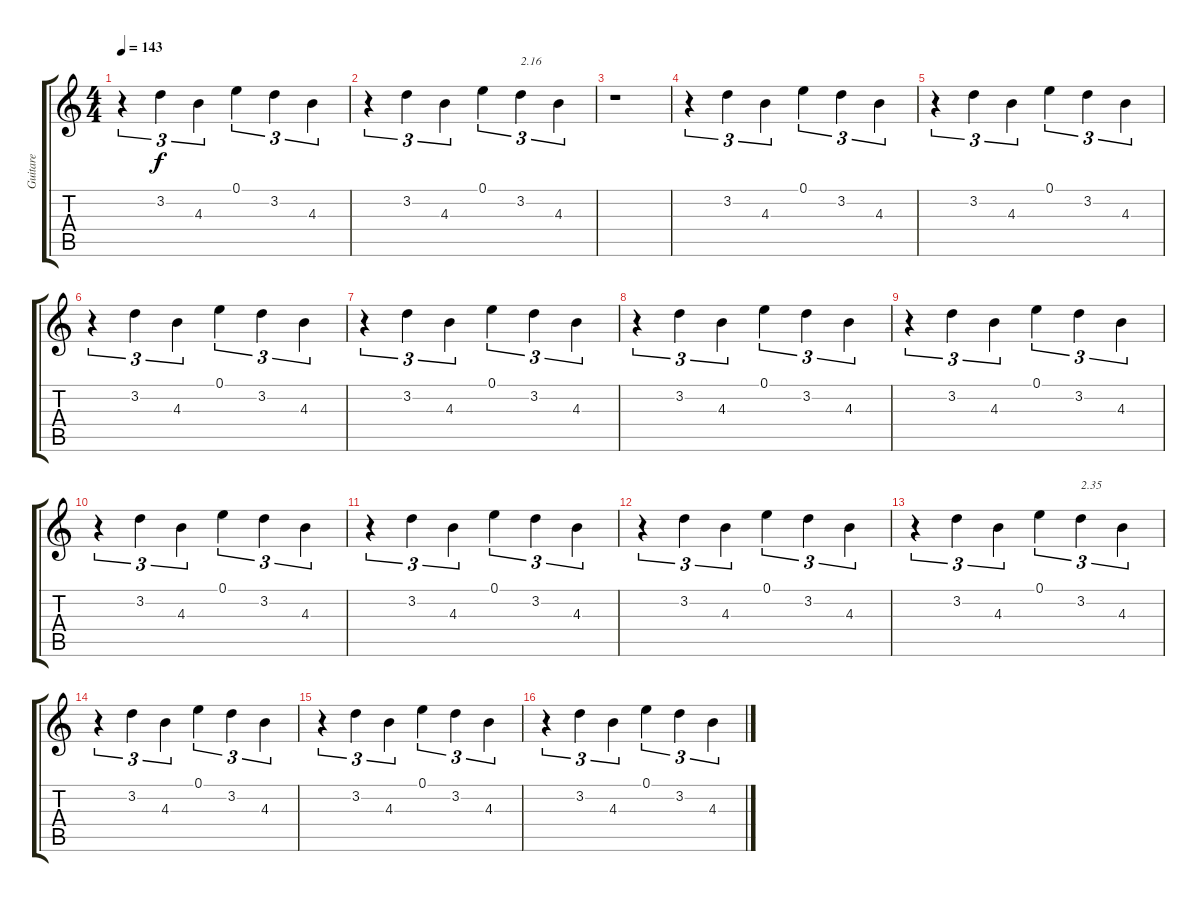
\track ("Guitare" "Guitare") {instrument distortionguitar}
\staff {score tabs}
\tuning (E4 B3 G3 D3 A2 E2) {hide}
\ts (4 4)
\tempo 143
\clef g2
\ks c
r.4{tu (3 2) dy f} 3.2.4{tu (3 2)} 4.3.4{tu (3 2)} 0.1.4{tu (3 2)} 3.2.4{tu (3 2)} 4.3.4{tu (3 2)} |
r.4{tu (3 2)} 3.2.4{tu (3 2)} 4.3.4{tu (3 2)} 0.1.4{tu (3 2)} 3.2.4{tu (3 2) txt "2.16"} 4.3.4{tu (3 2)} |
r.1 |
r.4{tu (3 2)} 3.2.4{tu (3 2)} 4.3.4{tu (3 2)} 0.1.4{tu (3 2)} 3.2.4{tu (3 2)} 4.3.4{tu (3 2)} |
r.4{tu (3 2)} 3.2.4{tu (3 2)} 4.3.4{tu (3 2)} 0.1.4{tu (3 2)} 3.2.4{tu (3 2)} 4.3.4{tu (3 2)} |
r.4{tu (3 2)} 3.2.4{tu (3 2)} 4.3.4{tu (3 2)} 0.1.4{tu (3 2)} 3.2.4{tu (3 2)} 4.3.4{tu (3 2)} |
r.4{tu (3 2)} 3.2.4{tu (3 2)} 4.3.4{tu (3 2)} 0.1.4{tu (3 2)} 3.2.4{tu (3 2)} 4.3.4{tu (3 2)} |
r.4{tu (3 2)} 3.2.4{tu (3 2)} 4.3.4{tu (3 2)} 0.1.4{tu (3 2)} 3.2.4{tu (3 2)} 4.3.4{tu (3 2)} |
r.4{tu (3 2)} 3.2.4{tu (3 2)} 4.3.4{tu (3 2)} 0.1.4{tu (3 2)} 3.2.4{tu (3 2)} 4.3.4{tu (3 2)} |
r.4{tu (3 2)} 3.2.4{tu (3 2)} 4.3.4{tu (3 2)} 0.1.4{tu (3 2)} 3.2.4{tu (3 2)} 4.3.4{tu (3 2)} |
r.4{tu (3 2)} 3.2.4{tu (3 2)} 4.3.4{tu (3 2)} 0.1.4{tu (3 2)} 3.2.4{tu (3 2)} 4.3.4{tu (3 2)} |
r.4{tu (3 2)} 3.2.4{tu (3 2)} 4.3.4{tu (3 2)} 0.1.4{tu (3 2)} 3.2.4{tu (3 2)} 4.3.4{tu (3 2)} |
r.4{tu (3 2)} 3.2.4{tu (3 2)} 4.3.4{tu (3 2)} 0.1.4{tu (3 2)} 3.2.4{tu (3 2) txt "2.35"} 4.3.4{tu (3 2)} |
r.4{tu (3 2)} 3.2.4{tu (3 2)} 4.3.4{tu (3 2)} 0.1.4{tu (3 2)} 3.2.4{tu (3 2)} 4.3.4{tu (3 2)} |
r.4{tu (3 2)} 3.2.4{tu (3 2)} 4.3.4{tu (3 2)} 0.1.4{tu (3 2)} 3.2.4{tu (3 2)} 4.3.4{tu (3 2)} |
r.4{tu (3 2)} 3.2.4{tu (3 2)} 4.3.4{tu (3 2)} 0.1.4{tu (3 2)} 3.2.4{tu (3 2)} 4.3.4{tu (3 2)}
